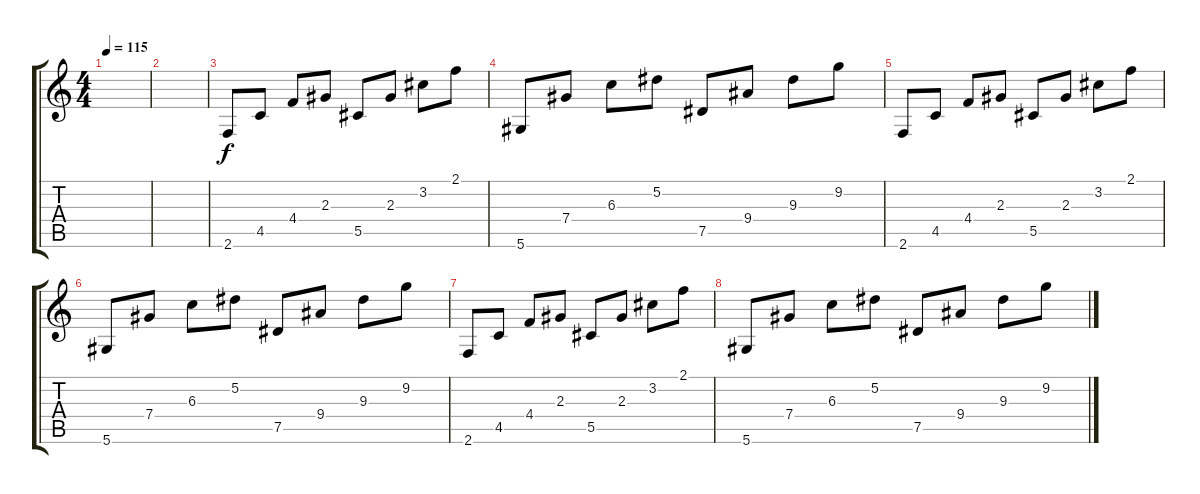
\track "" {instrument distortionguitar}
\staff {score tabs}
\tuning (Eb4 Bb3 Gb3 Db3 Ab2 Eb2) {hide}
\ts (4 4)
\tempo 115
\clef g2
\ks c
|
|
2.6.8 4.5.8 4.4.8 2.3.8 5.5.8 2.3.8 3.2.8 2.1.8 |
5.6.8 7.4.8 6.3.8 5.2.8 7.5.8 9.4.8 9.3.8 9.2.8 |
2.6.8 4.5.8 4.4.8 2.3.8 5.5.8 2.3.8 3.2.8 2.1.8 |
5.6.8 7.4.8 6.3.8 5.2.8 7.5.8 9.4.8 9.3.8 9.2.8 |
2.6.8 4.5.8 4.4.8 2.3.8 5.5.8 2.3.8 3.2.8 2.1.8 |
5.6.8 7.4.8 6.3.8 5.2.8 7.5.8 9.4.8 9.3.8 9.2.8
